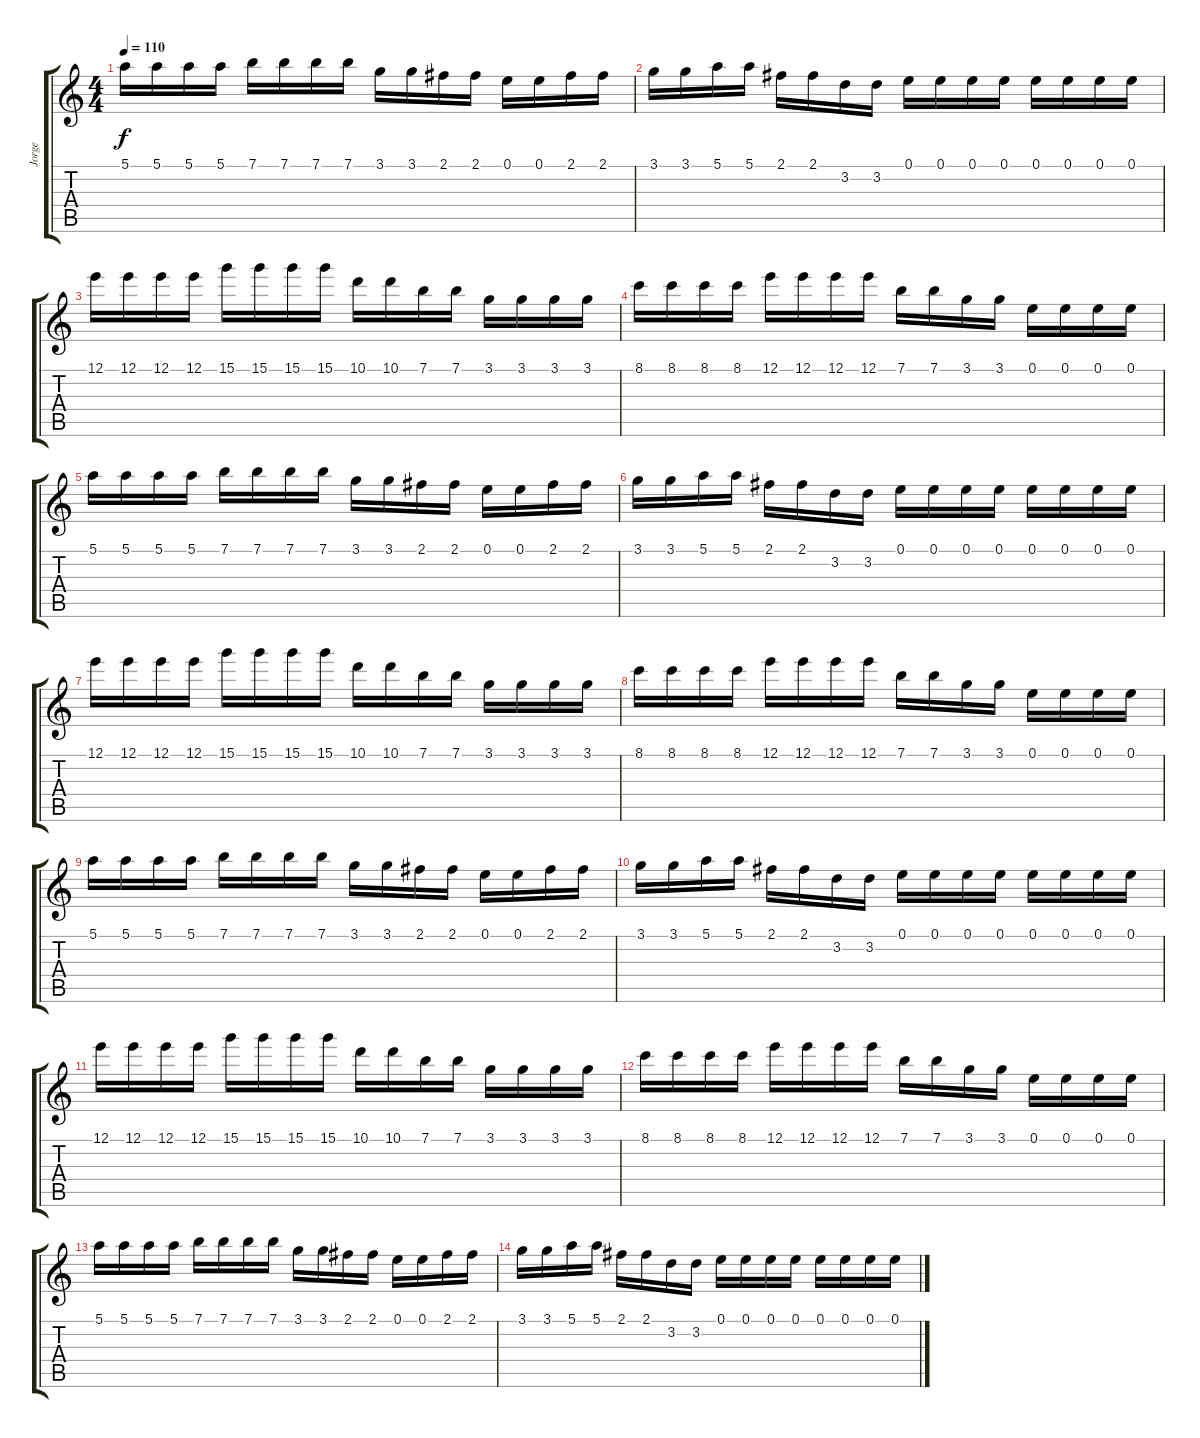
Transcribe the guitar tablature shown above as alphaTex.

\track ("Jorge" "Jorge") {instrument distortionguitar}
\staff {score tabs}
\tuning (E4 B3 G3 D3 A2 E2) {hide}
\ts (4 4)
\tempo 110
\clef g2
\ks c
5.1.16{dy f} 5.1.16 5.1.16 5.1.16 7.1.16 7.1.16 7.1.16 7.1.16 3.1.16 3.1.16 2.1.16 2.1.16 0.1.16 0.1.16 2.1.16 2.1.16 |
3.1.16 3.1.16 5.1.16 5.1.16 2.1.16 2.1.16 3.2.16 3.2.16 0.1.16 0.1.16 0.1.16 0.1.16 0.1.16 0.1.16 0.1.16 0.1.16 |
12.1.16 12.1.16 12.1.16 12.1.16 15.1.16 15.1.16 15.1.16 15.1.16 10.1.16 10.1.16 7.1.16 7.1.16 3.1.16 3.1.16 3.1.16 3.1.16 |
8.1.16 8.1.16 8.1.16 8.1.16 12.1.16 12.1.16 12.1.16 12.1.16 7.1.16 7.1.16 3.1.16 3.1.16 0.1.16 0.1.16 0.1.16 0.1.16 |
5.1.16 5.1.16 5.1.16 5.1.16 7.1.16 7.1.16 7.1.16 7.1.16 3.1.16 3.1.16 2.1.16 2.1.16 0.1.16 0.1.16 2.1.16 2.1.16 |
3.1.16 3.1.16 5.1.16 5.1.16 2.1.16 2.1.16 3.2.16 3.2.16 0.1.16 0.1.16 0.1.16 0.1.16 0.1.16 0.1.16 0.1.16 0.1.16 |
12.1.16 12.1.16 12.1.16 12.1.16 15.1.16 15.1.16 15.1.16 15.1.16 10.1.16 10.1.16 7.1.16 7.1.16 3.1.16 3.1.16 3.1.16 3.1.16 |
8.1.16 8.1.16 8.1.16 8.1.16 12.1.16 12.1.16 12.1.16 12.1.16 7.1.16 7.1.16 3.1.16 3.1.16 0.1.16 0.1.16 0.1.16 0.1.16 |
5.1.16 5.1.16 5.1.16 5.1.16 7.1.16 7.1.16 7.1.16 7.1.16 3.1.16 3.1.16 2.1.16 2.1.16 0.1.16 0.1.16 2.1.16 2.1.16 |
3.1.16 3.1.16 5.1.16 5.1.16 2.1.16 2.1.16 3.2.16 3.2.16 0.1.16 0.1.16 0.1.16 0.1.16 0.1.16 0.1.16 0.1.16 0.1.16 |
12.1.16 12.1.16 12.1.16 12.1.16 15.1.16 15.1.16 15.1.16 15.1.16 10.1.16 10.1.16 7.1.16 7.1.16 3.1.16 3.1.16 3.1.16 3.1.16 |
8.1.16 8.1.16 8.1.16 8.1.16 12.1.16 12.1.16 12.1.16 12.1.16 7.1.16 7.1.16 3.1.16 3.1.16 0.1.16 0.1.16 0.1.16 0.1.16 |
5.1.16 5.1.16 5.1.16 5.1.16 7.1.16 7.1.16 7.1.16 7.1.16 3.1.16 3.1.16 2.1.16 2.1.16 0.1.16 0.1.16 2.1.16 2.1.16 |
3.1.16 3.1.16 5.1.16 5.1.16 2.1.16 2.1.16 3.2.16 3.2.16 0.1.16 0.1.16 0.1.16 0.1.16 0.1.16 0.1.16 0.1.16 0.1.16
